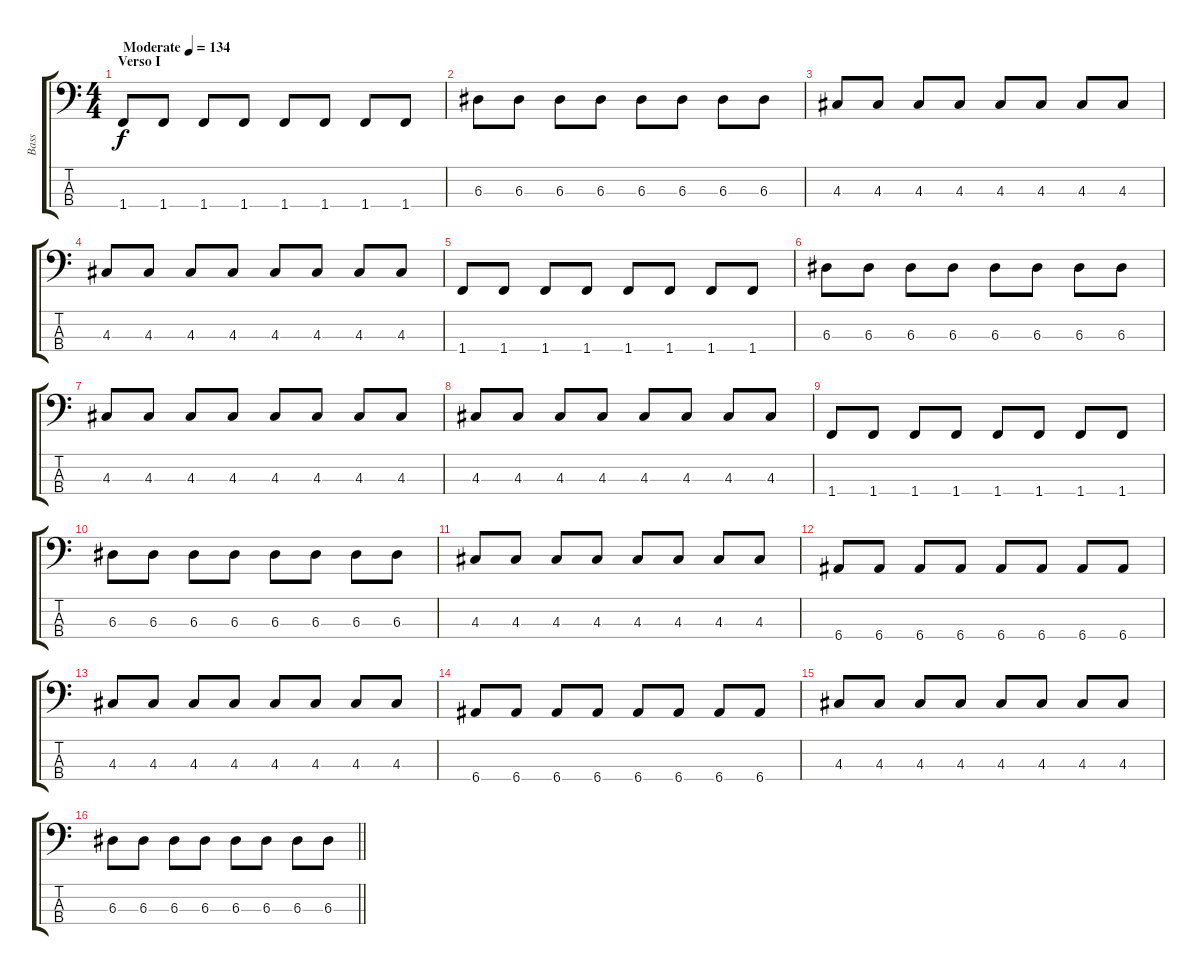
\track ("Bass" "Bass") {instrument electricbassfinger}
\staff {score tabs}
\tuning (G2 D2 A1 E1) {hide}
\ts (4 4)
\section ("" "Verso I")
\tempo (134 "Moderate")
\clef f4
\ks c
1.4.8{dy f instrument electricbassfinger} 1.4.8 1.4.8 1.4.8 1.4.8 1.4.8 1.4.8 1.4.8 |
6.3.8 6.3.8 6.3.8 6.3.8 6.3.8 6.3.8 6.3.8 6.3.8 |
4.3.8 4.3.8 4.3.8 4.3.8 4.3.8 4.3.8 4.3.8 4.3.8 |
4.3.8 4.3.8 4.3.8 4.3.8 4.3.8 4.3.8 4.3.8 4.3.8 |
1.4.8 1.4.8 1.4.8 1.4.8 1.4.8 1.4.8 1.4.8 1.4.8 |
6.3.8 6.3.8 6.3.8 6.3.8 6.3.8 6.3.8 6.3.8 6.3.8 |
4.3.8 4.3.8 4.3.8 4.3.8 4.3.8 4.3.8 4.3.8 4.3.8 |
4.3.8 4.3.8 4.3.8 4.3.8 4.3.8 4.3.8 4.3.8 4.3.8 |
1.4.8 1.4.8 1.4.8 1.4.8 1.4.8 1.4.8 1.4.8 1.4.8 |
6.3.8 6.3.8 6.3.8 6.3.8 6.3.8 6.3.8 6.3.8 6.3.8 |
4.3.8 4.3.8 4.3.8 4.3.8 4.3.8 4.3.8 4.3.8 4.3.8 |
6.4.8 6.4.8 6.4.8 6.4.8 6.4.8 6.4.8 6.4.8 6.4.8 |
4.3.8 4.3.8 4.3.8 4.3.8 4.3.8 4.3.8 4.3.8 4.3.8 |
6.4.8 6.4.8 6.4.8 6.4.8 6.4.8 6.4.8 6.4.8 6.4.8 |
4.3.8 4.3.8 4.3.8 4.3.8 4.3.8 4.3.8 4.3.8 4.3.8 |
\barLineRight lightlight
6.3.8 6.3.8 6.3.8 6.3.8 6.3.8 6.3.8 6.3.8 6.3.8
